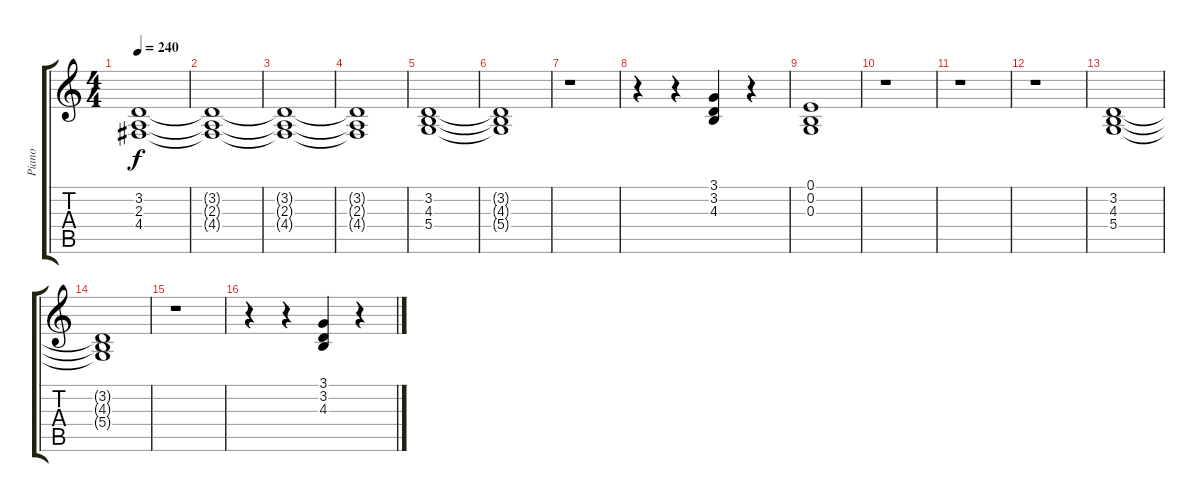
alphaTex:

\track ("Piano" "Piano") {instrument brightacousticpiano}
\staff {score tabs}
\tuning (E4 B3 G3 D3 A2 E2) {hide}
\ts (4 4)
\tempo 240
\clef g2
\ks c
(3.2{t} 2.3{t} 4.4{t}).1{dy f} |
(3.2{t} 2.3{t} 4.4{t}).1 |
(3.2{t} 2.3{t} 4.4{t}).1 |
(3.2{t} 2.3{t} 4.4{t}).1 |
(3.2 4.3 5.4).1 |
(3.2{t} 4.3{t} 5.4{t}).1 |
r.1 |
r.4 r.4 (3.1 3.2 4.3).4 r.4 |
(0.1 0.2 0.3).1 |
r.1 |
r.1 |
r.1 |
(3.2 4.3 5.4).1 |
(3.2{t} 4.3{t} 5.4{t}).1 |
r.1 |
r.4 r.4 (3.1 3.2 4.3).4 r.4
